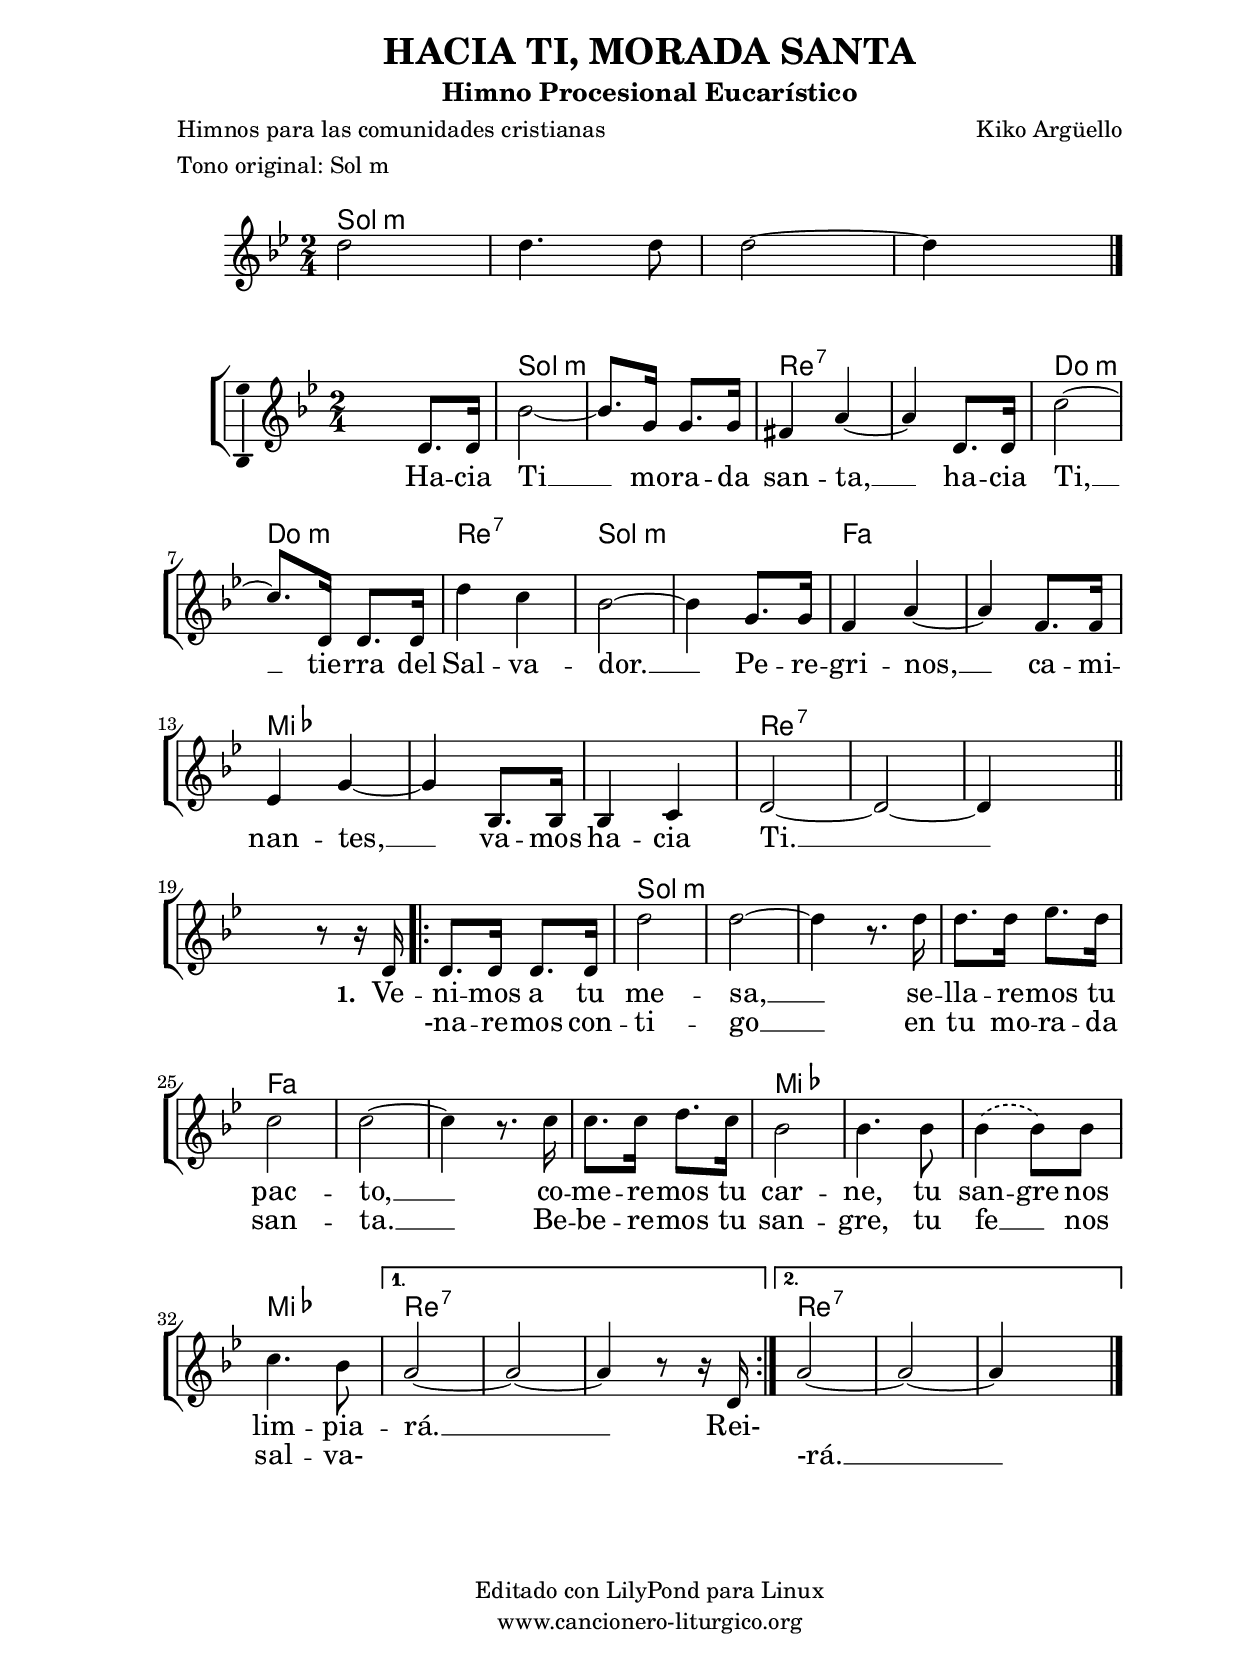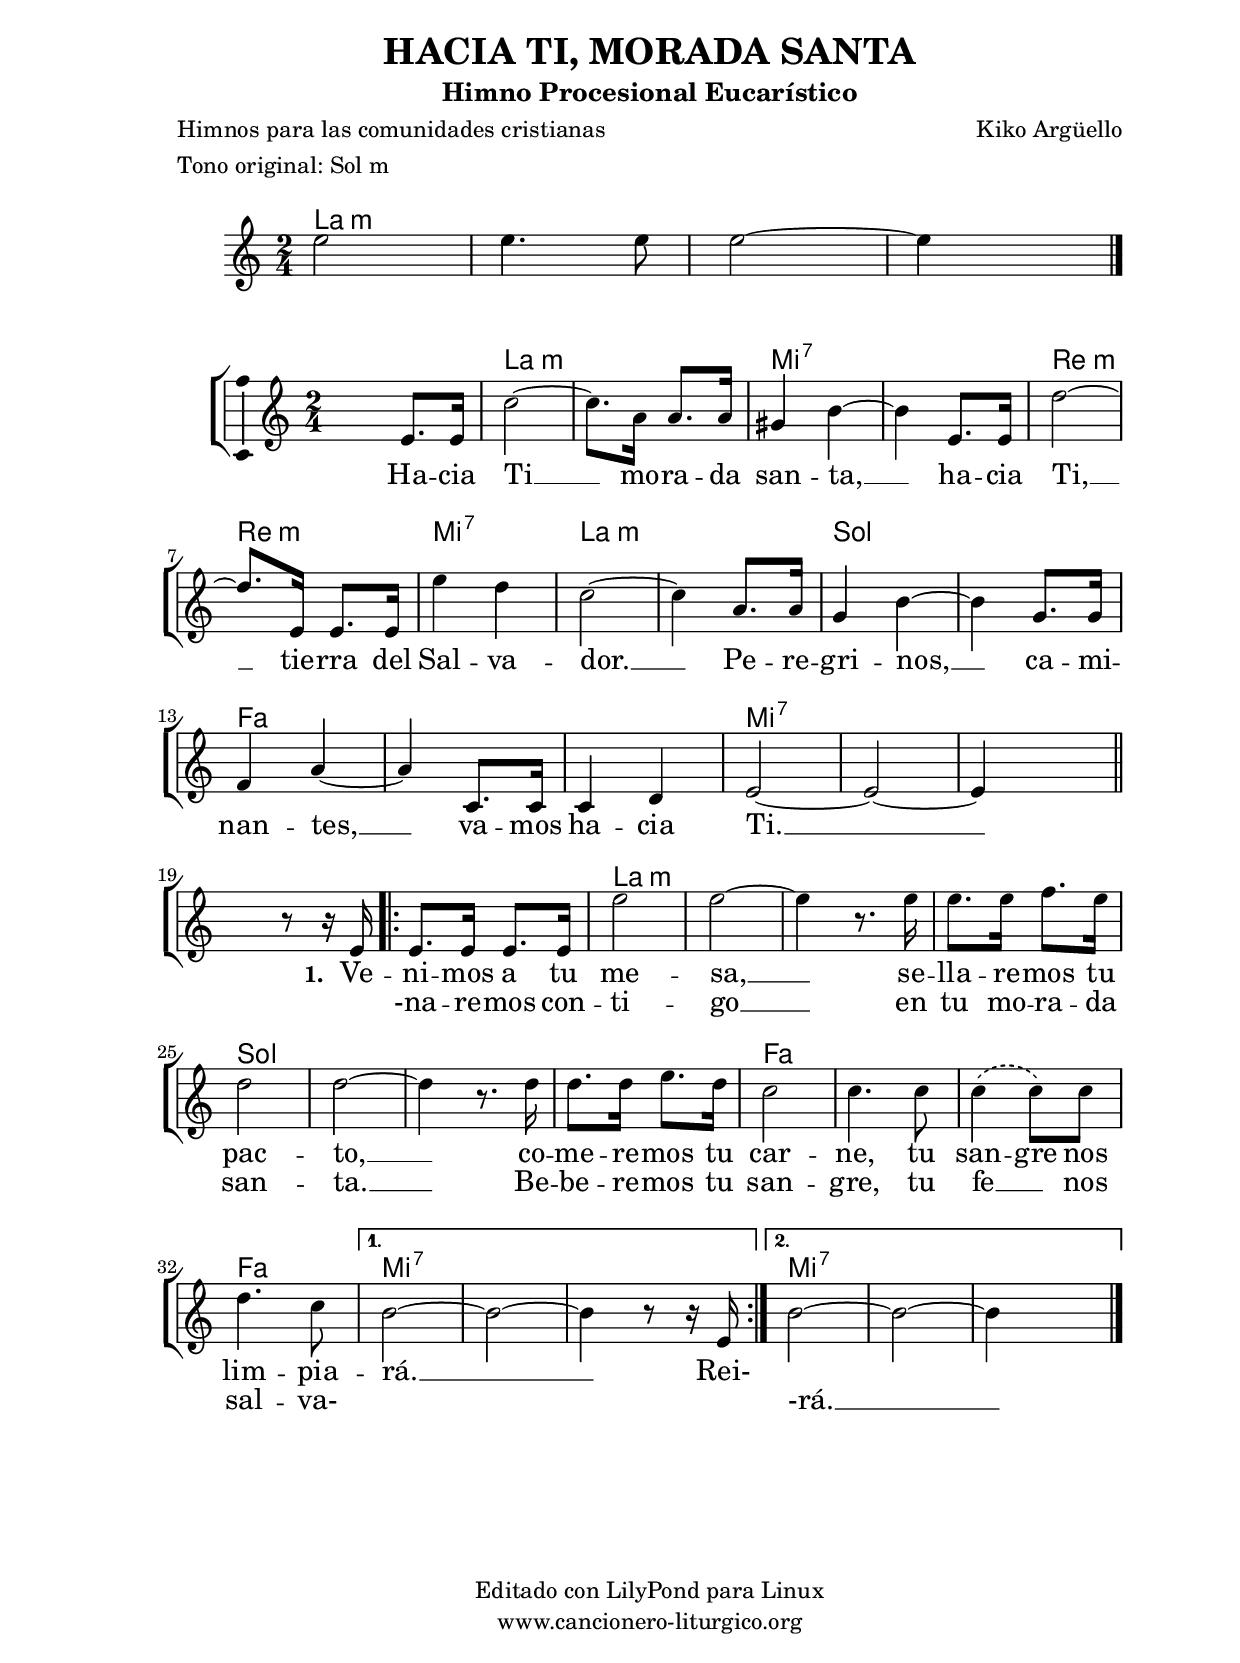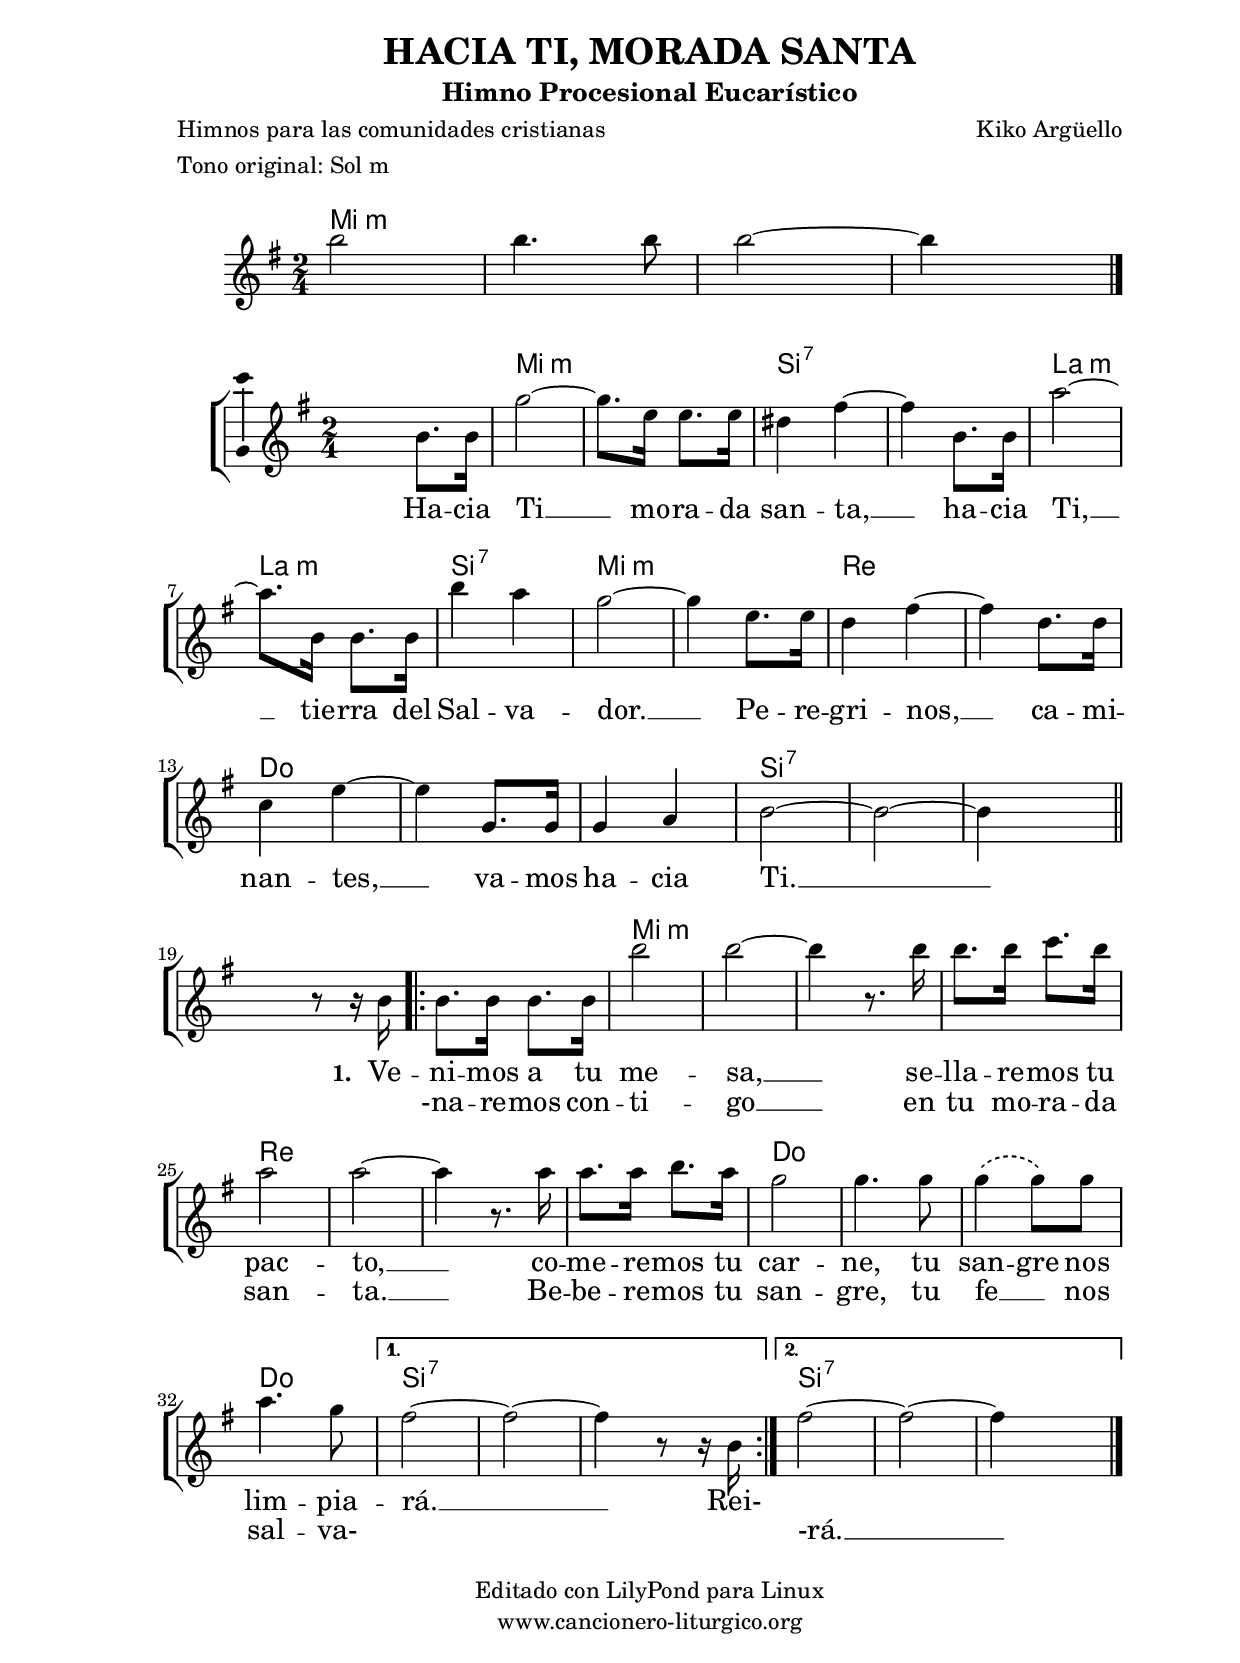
%
%para convertir .midi en .wav:
%timidity filename.midi -Ow -o finename.wav
%
%
%Para convertir de .wav a .mp3:
%lame -h -m j filename.wav
%
%
%para escuchar el midi:
%timidity nombrefichero.midi
%


%versión de lilypond para la que se ha escrito esta partitura:
\version "2.16.0"

	%Tamaño papel
	#(set-default-paper-size "a4")
	%Tamaño partitura
	#(set-global-staff-size 20)
	%No responde al pulsar sobre una nota
	#(ly:set-option 'point-and-click #f)

%parámetros del encabezamiento:
\header {
	title = "HACIA TI, MORADA SANTA"
	subtitle = "Himno Procesional Eucarístico"
	composer = "Kiko Argüello"
	poet = "Himnos para las comunidades cristianas"
	meter = "Tono original: Sol m"
	arranger = ""
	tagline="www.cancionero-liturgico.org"
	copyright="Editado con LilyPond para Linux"
	}

%parámetros asociados al papel:
\paper  {
	oddHeaderMarkup = \markup {\fill-line { \on-the-fly #not-first-page \fromproperty #'header:title \on-the-fly #not-first-page \fromproperty #'header:composer }}
	evenHeaderMarkup = \markup {\fill-line { \fromproperty #'header:composer \fromproperty #'header:title }}
	#(set-paper-size "a4")
	print-page-number = ##f
	first-page-number = 1
	print-first-page-number = ##f
%	head-separation = 3.0 \cm
	top-margin = 2.0 \cm
	bottom-margin = 0.5\cm
%%%	bottom-margin = 0.4\cm
	left-margin = 3.0 \cm
	line-width = 16.0 \cm 
	indent = 8\mm
	interscoreline = 2.\mm
	between-system-space = 15\mm
%	para que las partituras no llenen la hoja:
	ragged-bottom = ##t
%	idem para la última hoja:
	ragged-last-bottom = ##f
%	para que las partituras llenen el ancho del papel:
	ragged-last = ##f
	after-title-space = 2.5 \cm
page-count=1
%system-count=8

	%Flexible Vertical Spacing
%	markup-markup-spacing =
%	#'((basic-distance . 15) (minimum-distance . 15) (padding . 3))
	markup-system-spacing =
	#'((basic-distance . 15) (minimum-distance . 15) (padding . 3))
	system-system-spacing =
	#'((basic-distance . 15) (minimum-distance . 15) (padding . 3))
	score-system-spacing =
	#'((basic-distance . 15) (minimum-distance . 15) (padding . 5))
%	top-system-spacing = % header
%	#'((basic-distance . 8) (minimum-distance . 0) (padding . 0))
%	top-markup-spacing =
%	#'((basic-distance . 20) (minimum-distance . 20) (padding . 0))
	last-bottom-spacing = % footer
	#'((basic-distance . 5) (minimum-distance . 5) (padding . 0))
%	score-markup-spacing =
%	#'((basic-distance . 16) (minimum-distance . 13) (padding . 0))

	}


%parámetros que afectan a toda la partitura:
global =  {
	%clave de sol (G):
	\clef G
%	\transpose g e
	%armadura:
	\key g \minor
	\tempo 4=100
	\set Score.tempoHideNote = ##t
	}


acordesintro = {
	\italianChords
	\chordmode {
%	\transpose g e
{

g2:m g:m g:m g:m

}
}
}

melodiaintro = 
%\transpose g e
{
	\relative c''{
	\time 2/4

d2
d4. d8
d2~
d4 s4

\bar "|."
}
}

acordes = {
	\italianChords
	\chordmode {
%	\transpose g e
{

s2
g2:m g:m d:7 d:7 c:m c:m d:7
g:m g:m f f ees ees ees d:7 d:7 d:7

s2
\repeat volta 2 {
d2:7
g:m g:m g:m g:m f f f f ees ees ees ees
}
\alternative {
{
d:7 d:7 d:7
}
{
d:7 d:7 d:7
}
}

	}
	}
}

melodia = 
%\transpose g e
{
	\relative c''{

	\time 2/4

\phrasingSlurDashed

s4d,8. d16
bes'2~
bes8. g16 g8. g16
fis4 a4~
a4 d,8. d16
c'2~
c8. d,16 d8. d16
d'4 c
bes2~
bes4 g8. g16
f4 a~
a f8. f16
ees4 g~
g4 bes,8. bes16
bes4 c4
d2~
d2~
d4 s4

\bar "||"
\break

s4 r8 r16 d16
\repeat volta 2 {
d8. d16 d8. d16
d'2
d2~
d4 r8. d16
d8. d16 ees8. d16
c2
c2~
c4 r8. c16
c8. c16 d8. c16
bes2
bes4. bes8
bes4 \(bes8\) bes
c4. bes8
}
\alternative {
{
a2~
a2~
a4 r8 r16 d,16
}
{
a'2~
a2~
a4 s4
}
}

	\bar "|."
	}
	}


texto = \lyricmode {
Ha -- cia Ti __ mo -- ra -- da san -- ta, __
ha -- cia Ti, __ tie -- rra del Sal -- va -- dor. __
Pe -- re -- gri -- nos, __ ca -- mi -- nan -- tes, __
va -- mos ha -- cia Ti. __

\set stanza =#"1. " Ve -- ni -- mos a tu me -- sa, __
se -- lla -- re -- mos tu pac -- to, __
co -- me -- re -- mos tu car -- ne,
tu san -- gre nos lim -- pia -- rá. __
Rei-

	}

textodos = \lyricmode {
\skip 1 \skip 1 \skip 1 \skip 1
\skip 1 \skip 1 \skip 1 \skip 1
\skip 1 \skip 1 \skip 1 \skip 1
\skip 1 \skip 1 \skip 1 \skip 1
\skip 1 \skip 1 \skip 1 \skip 1
\skip 1 \skip 1 \skip 1 \skip 1
\skip 1 \skip 1 \skip 1 \skip 1
\skip 1 \skip 1 \skip 1

-na -- re -- mos con -- ti -- go __
en tu mo -- ra -- da san -- ta. __
Be -- be -- re -- mos tu san -- gre,
tu fe __ _ nos sal -- va-
\skip 1 \skip 1
-rá. __ "  "

	}


acordesintroStaff = \context ChordNames = acordesintroStaff <<
	\set chordChanges = ##t
	\acordesintro
	>>

acordesStaff = \context ChordNames = acordesStaff <<
	\set chordChanges = ##t
	\acordes
	>>


vozintroStaff = \context Voice = vozintroStaff
<<
	\override Staff.StaffSymbol #'staff-space = #(magstep -0.35)
	\set Staff.midiInstrument = #"english horn"
	\set Staff.midiMinimumVolume = #0.7
	\set Staff.midiMaximumVolume = #0.9
	\global
	\melodiaintro
	>>

vozStaff = \context Voice = vozStaff
\with {\consists "Ambitus_engraver"}
<<
%	\set Staff.instrumentName = ""
%	\set Staff.shortInstrumentName = ""
%	\set Staff.midiInstrument = #"clarinet"
%	\set Staff.midiInstrument = #"cello"
	\set Staff.midiInstrument = #"flute"
%	\set Staff.midiInstrument = #"electric guitar (jazz)"
%	\set Staff.midiInstrument = #"english horn"
%	\set Staff.midiInstrument = #"violin"
%	\set Staff.midiInstrument = #"glockenspiel"
	\set Staff.midiMinimumVolume = #0.7
	\set Staff.midiMaximumVolume = #0.9
	\global
	\melodia
	>>

textoStaff = \context Lyrics = textoStaff <<
	\lyricsto vozStaff \texto
	>>

textodosStaff = \context Lyrics = textodosStaff <<
	\lyricsto vozStaff \textodos
	>>

\book {
	\score {
		\context ChoirStaff {
%			\override StaffGroup.SystemStartBracket #'collapse-height = #1
%			\override Score.SystemStartBar #'collapse-height = #1
			<<
			\acordesintroStaff
			\vozintroStaff
			>>
			}
		\layout {
system-count=1
	    		\context {
				\Lyrics
				\override LyricText #'font-size = #2
				}
	   		 \context {
				\Score
				\override StaffSymbol #'staff-space = #(magstep +3)
				}
			}
		}
	\score {
		\context ChoirStaff {
			\override StaffGroup.SystemStartBracket #'collapse-height = #1
			\override Score.SystemStartBar #'collapse-height = #1
			<<
			\acordesStaff
			\vozStaff
			\textoStaff
			\textodosStaff
			>>
			}
		\layout {
	    		\context {
				\Lyrics
				\override LyricText #'font-size = #2
				}
	   		 \context {
				\Score
				\override StaffSymbol #'staff-space = #(magstep +3)
				}
			}
		}
	\score {
		\unfoldRepeats
		\context ChoirStaff {
			<<
			\acordesintroStaff
			\vozintroStaff
			>>
			<<
			\acordesStaff
			\vozStaff
			>>
			}
		\midi {
	  		\context {
	  			\Score
				tempoWholesPerMinute = #(ly:make-moment 70 4)
				}
			}
		}
	}



#(define output-suffix "C")
\book {
	\score {
		\context ChoirStaff {
%			\override StaffGroup.SystemStartBracket #'collapse-height = #1
%			\override Score.SystemStartBar #'collapse-height = #1
\transpose c d
			<<
			\acordesintroStaff
			\vozintroStaff
			>>
			}
		\layout {
system-count=1
	    		\context {
				\Lyrics
				\override LyricText #'font-size = #2
				}
	   		 \context {
				\Score
				\override StaffSymbol #'staff-space = #(magstep +3)
				}
			}
		}
	\score {
		\context ChoirStaff {
			\override StaffGroup.SystemStartBracket #'collapse-height = #1
			\override Score.SystemStartBar #'collapse-height = #1
\transpose c d
			<<
			\acordesStaff
			\vozStaff
			\textoStaff
			\textodosStaff
			>>
			}
		\layout {
	    		\context {
				\Lyrics
				\override LyricText #'font-size = #2
				}
	   		 \context {
				\Score
				\override StaffSymbol #'staff-space = #(magstep +3)
				}
			}
		}
	}

#(define output-suffix "S")
\book {
	\score {
		\context ChoirStaff {
%			\override StaffGroup.SystemStartBracket #'collapse-height = #1
%			\override Score.SystemStartBar #'collapse-height = #1
\transpose c a
			<<
			\acordesintroStaff
			\vozintroStaff
			>>
			}
		\layout {
system-count=1
	    		\context {
				\Lyrics
				\override LyricText #'font-size = #2
				}
	   		 \context {
				\Score
				\override StaffSymbol #'staff-space = #(magstep +3)
				}
			}
		}
	\score {
		\context ChoirStaff {
			\override StaffGroup.SystemStartBracket #'collapse-height = #1
			\override Score.SystemStartBar #'collapse-height = #1
\transpose c a
			<<
			\acordesStaff
			\vozStaff
			\textoStaff
			\textodosStaff
			>>
			}
		\layout {
	    		\context {
				\Lyrics
				\override LyricText #'font-size = #2
				}
	   		 \context {
				\Score
				\override StaffSymbol #'staff-space = #(magstep +3)
				}
			}
		}
	}


